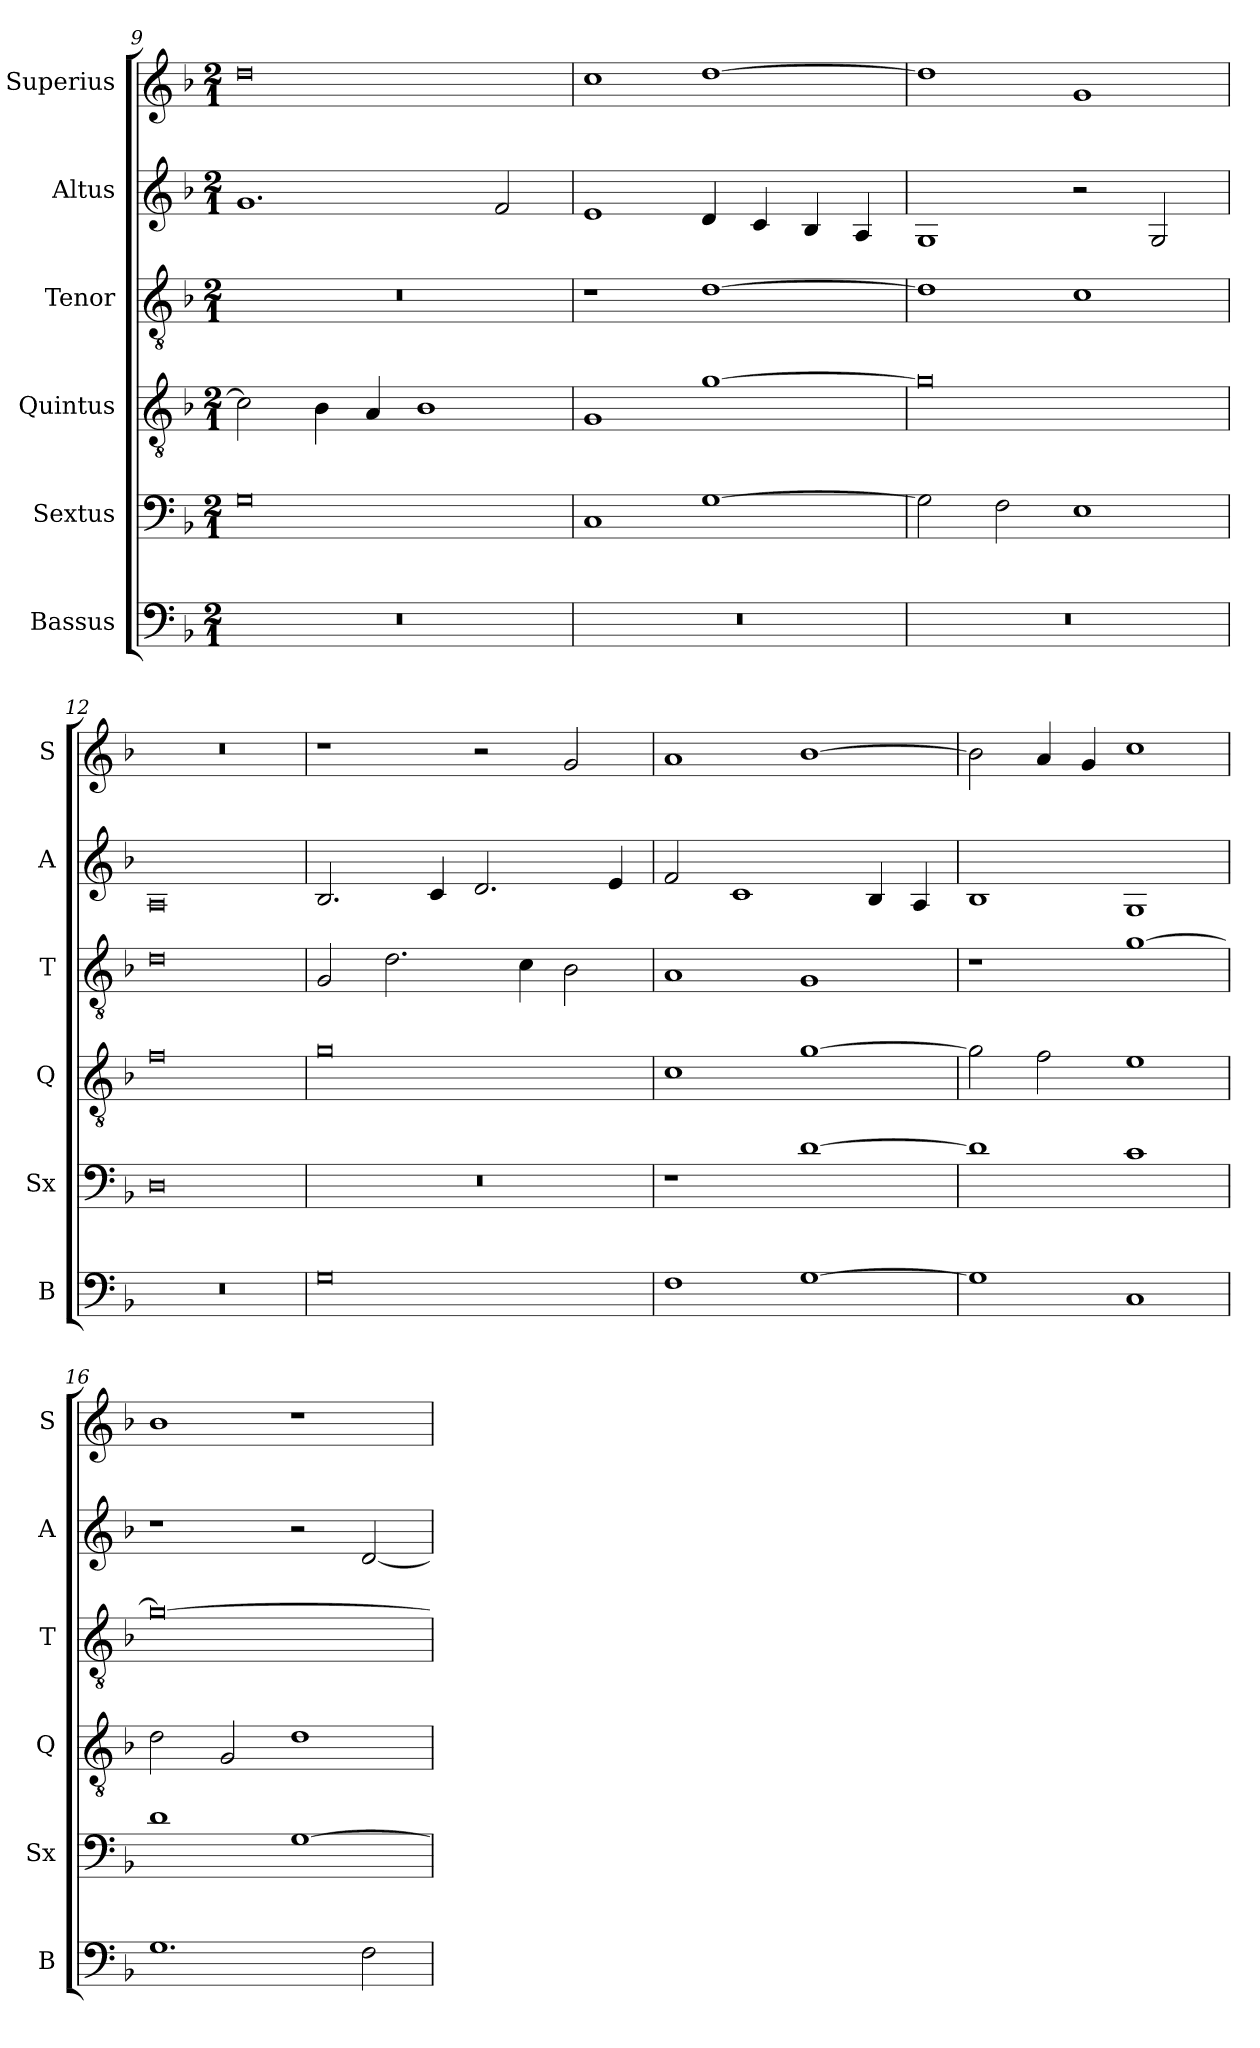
**kern	**kern	**kern	**kern	**kern	**kern
*part6	*part5	*part4	*part3	*part2	*part1
*staff6	*staff5	*staff4	*staff3	*staff2	*staff1
*I"Bassus	*I"Sextus	*I"Quintus	*I"Tenor	*I"Altus	*I"Superius
*I'B	*I'Sx	*I'Q	*I'T	*I'A	*I'S
*clefF4	*clefF4	*clefGv2	*clefGv2	*clefG2	*clefG2
*k[b-]	*k[b-]	*k[b-]	*k[b-]	*k[b-]	*k[b-]
*M2/1	*M2/1	*M2/1	*M2/1	*M2/1	*M2/1
=9	=9	=9	=9	=9	=9
0r	0G	2c\]	0r	1.g	0dd
.	.	4B-\	.	.	.
.	.	4A/	.	.	.
.	.	1B-	.	.	.
.	.	.	.	2f/	.
=10	=10	=10	=10	=10	=10
0r	1C	1G	1r	1e	1cc
.	[1G	[1g	[1d	4d/	[1dd
.	.	.	.	4c/	.
.	.	.	.	4B-/	.
.	.	.	.	4A/	.
=11	=11	=11	=11	=11	=11
0r	2G\]	0g]	1d]	1G	1dd]
.	2F\	.	.	.	.
.	1E	.	1c	2r	1g
.	.	.	.	2G/	.
=12	=12	=12	=12	=12	=12
0r	0D	0f	0d	0A	0r
=13	=13	=13	=13	=13	=13
0G	0r	0g	2G/	2.B-/	1r
.	.	.	2.d\	.	.
.	.	.	.	4c/	.
.	.	.	.	2.d/	2r
.	.	.	4c\	.	.
.	.	.	2B-\	.	2g/
.	.	.	.	4e/	.
=14	=14	=14	=14	=14	=14
1F	1r	1c	1A	2f/	1a
.	.	.	.	1c	.
[1G	[1d	[1g	1G	.	[1b-
.	.	.	.	4B-/	.
.	.	.	.	4A/	.
=15	=15	=15	=15	=15	=15
1G]	1d]	2g\]	1r	1B-	2b-\]
.	.	2f\	.	.	4a/
.	.	.	.	.	4g/
1C	1c	1e	[1g	1G	1cc
=16	=16	=16	=16	=16	=16
1.G	1d	2d\	0g_	1r	1b-
.	.	2G/	.	.	.
.	[1G	1d	.	2r	1r
2F\	.	.	.	[2d/	.
=	=	=	=	=	=
*-	*-	*-	*-	*-	*-
